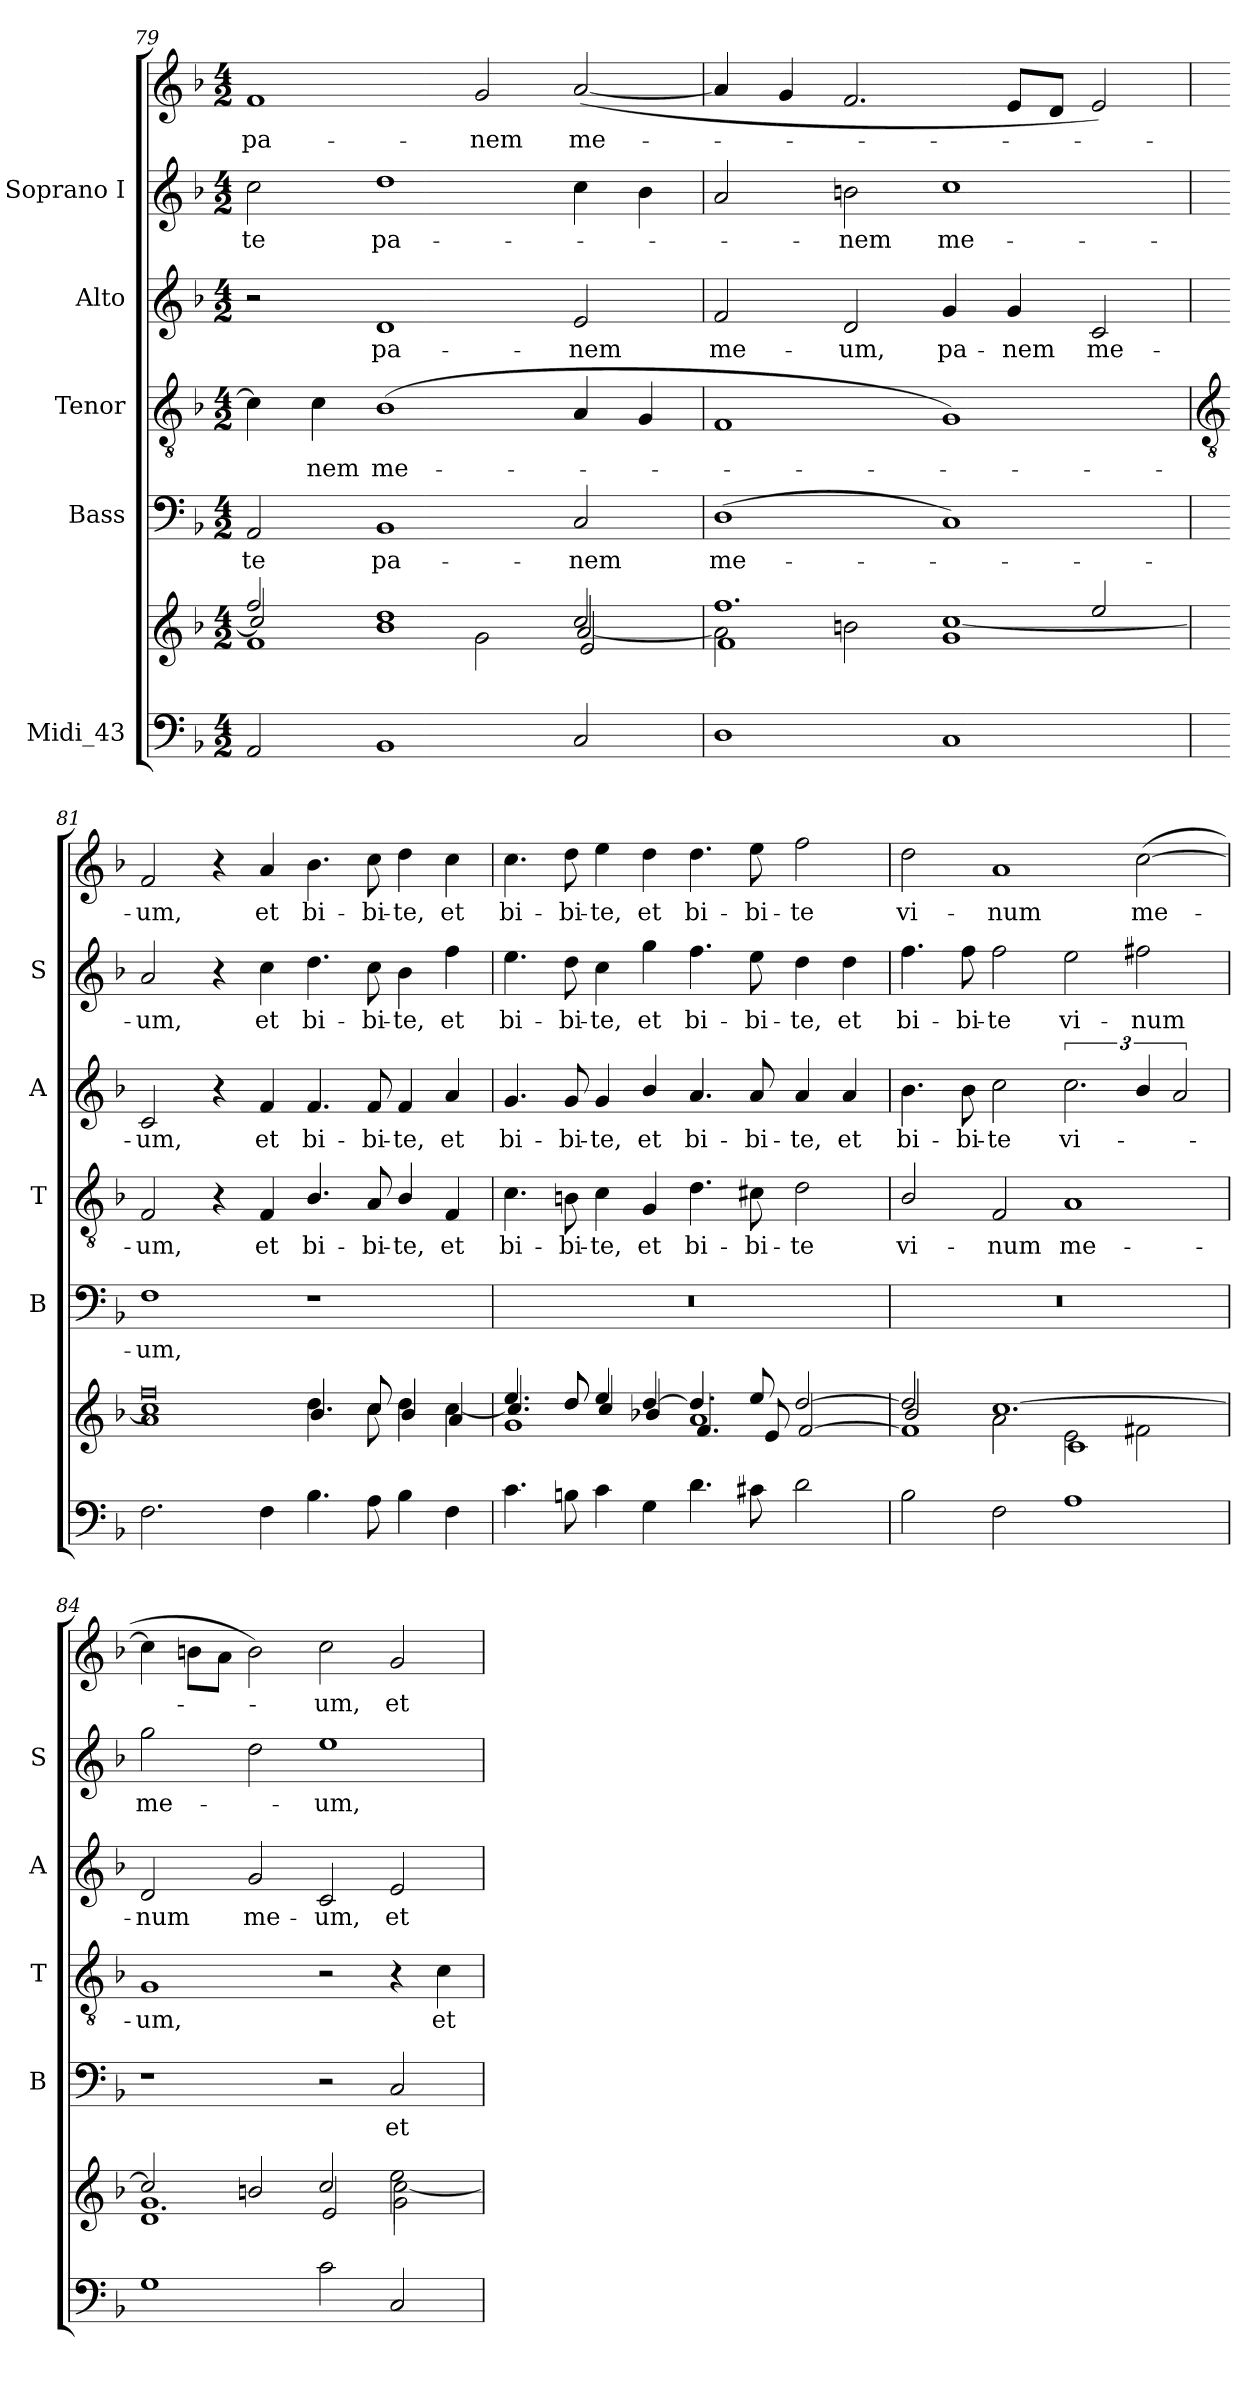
**kern	**kern	**kern	**text	**kern	**text	**kern	**text	**kern	**text	**kern	**text
*part5	*part5	*part4	*part4	*part3	*part3	*part2	*part2	*part1	*part1	*part1	*part1
*staff7	*staff6	*staff5	*staff5	*staff4	*staff4	*staff3	*staff3	*staff2	*staff2	*staff1	*staff1
*I"Midi_43	*	*I"Bass	*	*I"Tenor	*	*I"Alto	*	*I"Soprano I	*	*	*
*	*	*I'B	*	*I'T	*	*I'A	*	*I'S	*	*	*
*clefF4	*clefG2	*clefF4	*	*clefGv2	*	*clefG2	*	*clefG2	*	*clefG2	*
*k[b-]	*k[b-]	*k[b-]	*	*k[b-]	*	*k[b-]	*	*k[b-]	*	*k[b-]	*
*F:	*F:	*F:	*	*F:	*	*F:	*	*F:	*	*F:	*
*M4/2	*M4/2	*M4/2	*	*M4/2	*	*M4/2	*	*M4/2	*	*M4/2	*
=79	=79	=79	=79	=79	=79	=79	=79	=79	=79	=79	=79
*	*^	*	*	*	*	*	*	*	*	*	*
*	*	*^	*	*	*	*	*	*	*	*	*	*
!	!	!	!	!	!LO:LY:b	!	!	!	!	!	!LO:LY:b	!	!LO:LY:b
2AA	2ff/	2cc/]	1f\	2AA	-te	4c]	.	2r	.	2cc	te	1f	-pa-
!	!	!	!	!	!	!	!LO:LY:b	!	!	!	!	!	!
.	.	.	.	.	.	4c	nem	.	.	.	.	.	.
!	!	!	!	!	!LO:LY:b	!	!LO:LY:b	!	!LO:LY:b	!	!LO:LY:b	!	!
1BB-	1dd/	1b-/	.	1BB-	pa-	(<1B-	me-	1d	pa-	1dd	pa-	.	.
!	!	!	!	!	!	!	!	!	!	!	!	!	!LO:LY:b
.	.	.	2g\	.	.	.	.	.	.	.	.	2g	-nem
!	!	!	!	!	!LO:LY:b	!	!	!	!LO:LY:b	!	!	!	!LO:LY:b
2C	2cc/	[2a/	2e/	2C	-nem	4A	.	2e	-nem	4cc	.	(<[2a	me-
.	.	.	.	.	.	4G	.	.	.	4b-	.	.	.
=80	=80	=80	=80	=80	=80	=80	=80	=80	=80	=80	=80	=80	=80
!	!	!	!	!	!LO:LY:b	!	!	!	!LO:LY:b	!	!	!	!
1D	1.ff/	2a\]	1f\	(<1D	me-	1F	.	2f	me-	2a	.	4a]	.
.	.	.	.	.	.	.	.	.	.	.	.	4g	.
!	!	!	!	!	!	!	!	!	!LO:LY:b	!	!LO:LY:b	!	!
.	.	2bn\	.	.	.	.	.	2d	-um,	2bn	nem	2.f	.
!	!	!	!	!	!	!	!	!	!LO:LY:b	!	!LO:LY:b	!	!
1C	.	[1cc\	1g\	1C)	.	1G)	.	4g	pa-	1cc	me-	.	.
!	!	!	!	!	!	!	!	!	!LO:LY:b	!	!	!	!
.	.	.	.	.	.	.	.	4g	-nem	.	.	8eL	.
.	.	.	.	.	.	.	.	.	.	.	.	8dJ	.
!	!	!	!	!	!	!	!	!	!LO:LY:b	!	!	!	!
.	2ee/	.	.	.	.	.	.	2c	me-	.	.	2e)	.
!!LO:LB:g=z
=81	=81	=81	=81	=81	=81	=81	=81	=81	=81	=81	=81	=81	=81
*	*	*	*	*	*	*clefGv2	*	*	*	*	*	*	*
!	!	!	!	!	!LO:LY:b	!	!LO:LY:b	!	!LO:LY:b	!	!LO:LY:b	!	!LO:LY:b
2.F	0ff/	1cc\]	1a\	1F	um,	2F	um,	2c	-um,	2a	um,	2f	-um,
.	.	.	.	.	.	4r	.	4r	.	4r	.	4r	.
!	!	!	!	!	!	!	!LO:LY:b	!	!LO:LY:b	!	!LO:LY:b	!	!LO:LY:b
4F	.	.	.	.	.	4F	et	4f	et	4cc	et	4a	et
!	!	!	!	!	!	!	!LO:LY:b	!	!LO:LY:b	!	!LO:LY:b	!	!LO:LY:b
4.B-	.	4.dd	4.b-	1r	.	4.B-/	bi-	4.f	bi-	4.dd	bi-	4.b-	bi-
!	!	!	!	!	!	!	!LO:LY:b	!	!LO:LY:b	!	!LO:LY:b	!	!LO:LY:b
8A	.	8cc	8cc	.	.	8A	-bi-	8f	-bi-	8cc	-bi-	8cc	-bi-
!	!	!	!	!	!	!	!LO:LY:b	!	!LO:LY:b	!	!LO:LY:b	!	!LO:LY:b
4B-	.	4dd	4b-	.	.	4B-/	-te,	4f	-te,	4b-	-te,	4dd	-te,
!	!	!	!	!	!	!	!LO:LY:b	!	!LO:LY:b	!	!LO:LY:b	!	!LO:LY:b
4F	.	[4cc	4a	.	.	4F	et	4a	et	4ff	et	4cc	et
=82	=82	=82	=82	=82	=82	=82	=82	=82	=82	=82	=82	=82	=82
!	!	!	!	!	!	!	!LO:LY:b	!	!LO:LY:b	!	!LO:LY:b	!	!LO:LY:b
4.c	4.ee/	4.cc/]	1g\	0r	.	4.c	bi-	4.g	bi-	4.ee	bi-	4.cc	bi-
!	!	!	!	!	!	!	!LO:LY:b	!	!LO:LY:b	!	!LO:LY:b	!	!LO:LY:b
8Bn	8dd	8dd/	.	.	.	8Bn	-bi-	8g	-bi-	8dd	-bi-	8dd	-bi-
!	!	!	!	!	!	!	!LO:LY:b	!	!LO:LY:b	!	!LO:LY:b	!	!LO:LY:b
4c	4ee/	4cc/	.	.	.	4c	-te,	4g	-te,	4cc	-te,	4ee	-te,
!	!	!	!	!	!	!	!LO:LY:b	!	!LO:LY:b	!	!LO:LY:b	!	!LO:LY:b
4G	[4dd/	4b-X/	.	.	.	4G	et	4b-/	et	4gg	et	4dd	et
!	!	!	!	!	!	!	!LO:LY:b	!	!LO:LY:b	!	!LO:LY:b	!	!LO:LY:b
4.d	4.dd]	1a\	4.f/	.	.	4.d	bi-	4.a	bi-	4.ff	bi-	4.dd	bi-
!	!	!	!	!	!	!	!LO:LY:b	!	!LO:LY:b	!	!LO:LY:b	!	!LO:LY:b
8c#X	8ee	.	8e/	.	.	8c#X	-bi-	8a	-bi-	8ee	-bi-	8ee	-bi-
!	!	!	!	!	!	!	!LO:LY:b	!	!LO:LY:b	!	!LO:LY:b	!	!LO:LY:b
2d	[2dd/	.	[2f/	.	.	2d	-te	4a	-te,	4dd	-te,	2ff	-te
!	!	!	!	!	!	!	!	!	!LO:LY:b	!	!LO:LY:b	!	!
.	.	.	.	.	.	.	.	4a	et	4dd	et	.	.
=83	=83	=83	=83	=83	=83	=83	=83	=83	=83	=83	=83	=83	=83
!	!	!	!	!	!	!	!LO:LY:b	!	!LO:LY:b	!	!LO:LY:b	!	!LO:LY:b
2B-	2dd]	2b-/	1f\]	0r	.	2B-/	vi-	4.b-	bi-	4.ff	bi-	2dd	vi-
!	!	!	!	!	!	!	!	!	!LO:LY:b	!	!LO:LY:b	!	!
.	.	.	.	.	.	.	.	8b-	-bi-	8ff	-bi-	.	.
!	!	!	!	!	!	!	!LO:LY:b	!	!LO:LY:b	!	!LO:LY:b	!	!LO:LY:b
2F	[1.cc/	2a\	.	.	.	2F	-num	2cc	-te	2ff	-te	1a	-num
!	!	!	!	!	!	!	!LO:LY:b	!	!LO:LY:b	!	!LO:LY:b	!	!
1A	.	2e\	1c\	.	.	1A	me-	3.cc	vi-	2ee	vi-	.	.
!	!	!	!	!	!	!	!	!	!	!	!LO:LY:b	!	!LO:LY:b
.	.	2f#X\	.	.	.	.	.	6b-/	.	2ff#X	-num	(>[2cc	me-
.	.	.	.	.	.	.	.	3a	.	.	.	.	.
=84	=84	=84	=84	=84	=84	=84	=84	=84	=84	=84	=84	=84	=84
!	!	!	!	!	!	!	!LO:LY:b	!	!LO:LY:b	!	!LO:LY:b	!	!
1G	2cc/]	1.g\	1d\	1r	.	1G	-um,	2d	-num	2gg	me-	4cc]	.
.	.	.	.	.	.	.	.	.	.	.	.	8bn\L	.
.	.	.	.	.	.	.	.	.	.	.	.	8a\J	.
!	!	!	!	!	!	!	!	!	!LO:LY:b	!	!	!	!
.	2bn/	.	.	.	.	.	.	2g	me-	2dd	.	2b)	.
!	!	!	!	!	!	!	!	!	!LO:LY:b	!	!LO:LY:b	!	!LO:LY:b
2c	2cc/	.	2e/	2r	.	2r	.	2c	-um,	1ee	um,	2cc	um,
!	!	!	!	!	!LO:LY:b	!	!	!	!LO:LY:b	!	!	!	!LO:LY:b
2C	2ee\	[2cc\	2g\	2C	et	4r	.	2e	et	.	.	2g	et
!	!	!	!	!	!	!	!LO:LY:b	!	!	!	!	!	!
.	.	.	.	.	.	4c	et	.	.	.	.	.	.
*	*v	*v	*v	*	*	*	*	*	*	*	*	*	*
=	=	=	=	=	=	=	=	=	=	=	=
*-	*-	*-	*-	*-	*-	*-	*-	*-	*-	*-	*-
